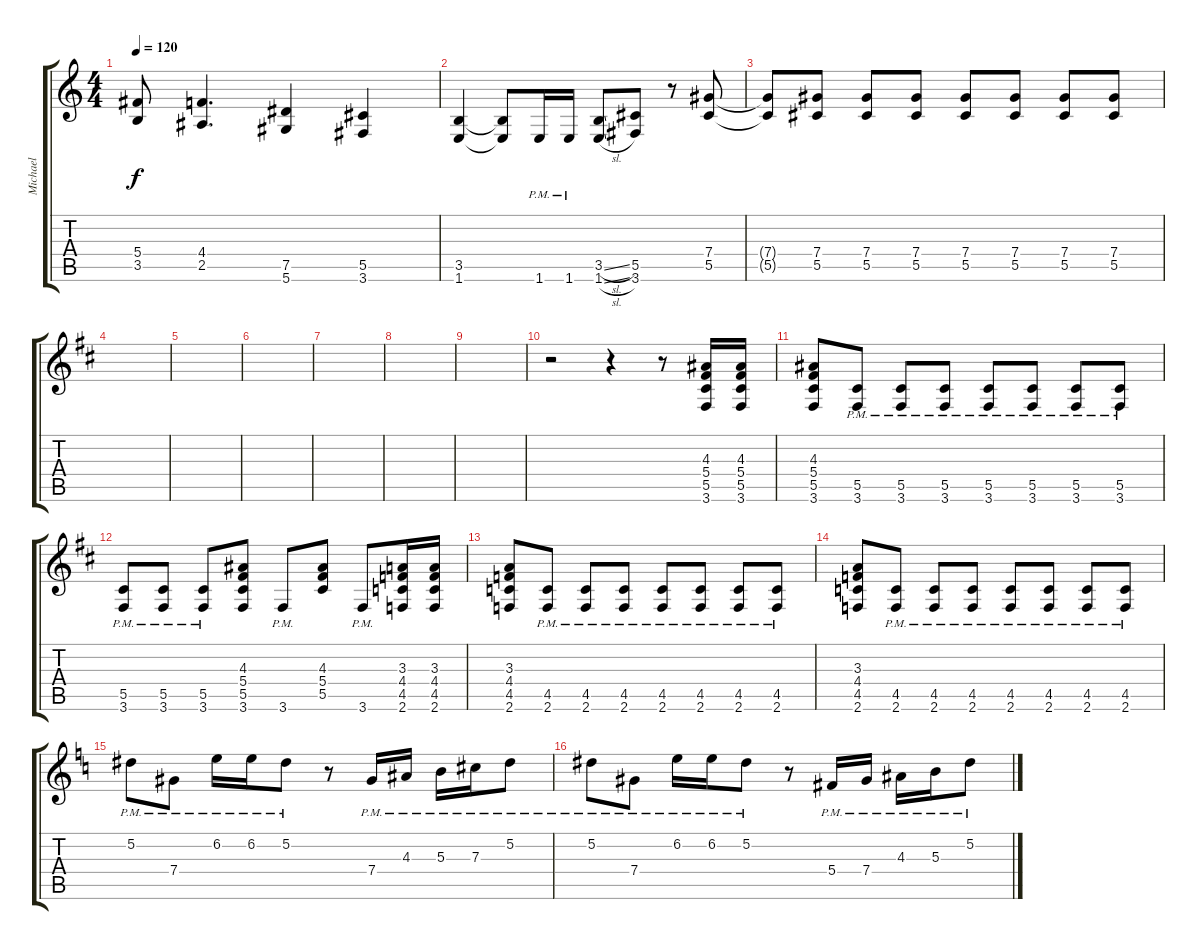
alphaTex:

\track ("Michael" "Michael") {instrument distortionguitar}
\staff {score tabs}
\tuning (Eb4 Bb3 Gb3 Db3 Ab2 Eb2) {hide}
\ts (4 4)
\tempo 120
\clef g2
\ks aminor
(5.4{t} 3.5{t}).8{dy f} (4.4 2.5).4{d} (7.5 5.6).4 (5.5 3.6).4 |
(3.5 1.6).4 (3.5{t} 1.6{t}).8 1.6{pm}.16 1.6{pm}.16 (3.5{sl} 1.6{sl}).8 (5.5 3.6).8 r.8 (7.4 5.5).8 |
(7.4{t} 5.5{t}).8 (7.4 5.5).8 (7.4 5.5).8 (7.4 5.5).8 (7.4 5.5).8 (7.4 5.5).8 (7.4 5.5).8 (7.4 5.5).8 |
\ks bminor
|
|
|
|
|
|
r.2 r.4 r.8 (4.3 5.4 5.5 3.6).16 (4.3 5.4 5.5 3.6).16 |
(4.3 5.4 5.5 3.6).8 (5.5{pm} 3.6{pm}).8 (5.5{pm} 3.6{pm}).8 (5.5{pm} 3.6{pm}).8 (5.5{pm} 3.6{pm}).8 (5.5{pm} 3.6{pm}).8 (5.5{pm} 3.6{pm}).8 (5.5{pm} 3.6{pm}).8 |
(5.5{pm} 3.6{pm}).8 (5.5{pm} 3.6{pm}).8 (5.5{pm} 3.6{pm}).8 (4.3 5.4 5.5 3.6).8 3.6{pm}.8 (4.3 5.4 5.5).8 3.6{pm}.8 (3.3 4.4 4.5 2.6).16 (3.3 4.4 4.5 2.6).16 |
(3.3 4.4 4.5 2.6).8 (4.5{pm} 2.6{pm}).8 (4.5{pm} 2.6{pm}).8 (4.5{pm} 2.6{pm}).8 (4.5{pm} 2.6{pm}).8 (4.5{pm} 2.6{pm}).8 (4.5{pm} 2.6{pm}).8 (4.5{pm} 2.6{pm}).8 |
(3.3 4.4 4.5 2.6).8 (4.5{pm} 2.6{pm}).8 (4.5{pm} 2.6{pm}).8 (4.5{pm} 2.6{pm}).8 (4.5{pm} 2.6{pm}).8 (4.5{pm} 2.6{pm}).8 (4.5{pm} 2.6{pm}).8 (4.5{pm} 2.6{pm}).8 |
\ks aminor
5.2{pm}.8 7.4{pm}.8 6.2{pm}.16 6.2{pm}.16 5.2{pm}.8 r.8 7.4{pm}.16 4.3{pm}.16 5.3{pm}.16 7.3{pm}.16 5.2{pm}.8 |
5.2{pm}.8 7.4{pm}.8 6.2{pm}.16 6.2{pm}.16 5.2{pm}.8 r.8 5.4{pm}.16 7.4{pm}.16 4.3{pm}.16 5.3{pm}.16 5.2{pm}.8
